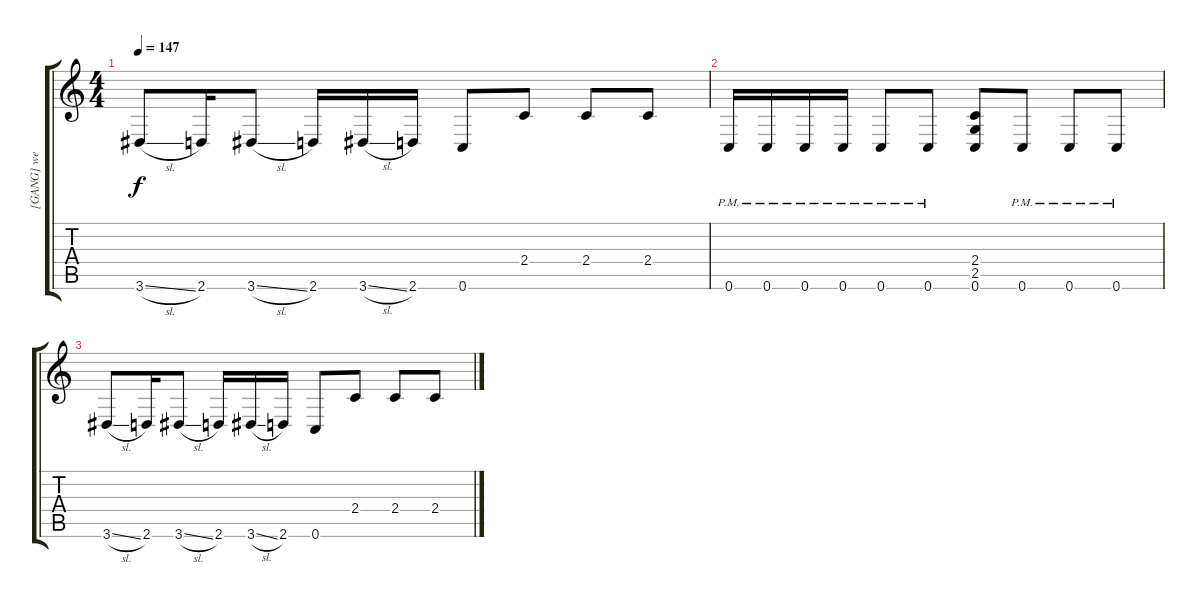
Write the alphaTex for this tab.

\track ("[GANG] we miss you!" "[GANG] we ") {instrument overdrivenguitar}
\staff {score tabs}
\tuning (C4 G3 Eb3 Bb2 F2 C2) {hide}
\ts (4 4)
\tempo 147
\clef g2
\ks c
3.6{sl}.8{dy f} 2.6.16 3.6{sl}.8 2.6.16 3.6{sl}.16 2.6.16 0.6.8 2.4.8 2.4.8 2.4.8 |
0.6{pm}.16 0.6{pm}.16 0.6{pm}.16 0.6{pm}.16 0.6{pm}.8 0.6{pm}.8 (2.4 2.5 0.6).8 0.6{pm}.8 0.6{pm}.8 0.6{pm}.8 |
3.6{sl}.8 2.6.16 3.6{sl}.8 2.6.16 3.6{sl}.16 2.6.16 0.6.8 2.4.8 2.4.8 2.4.8
